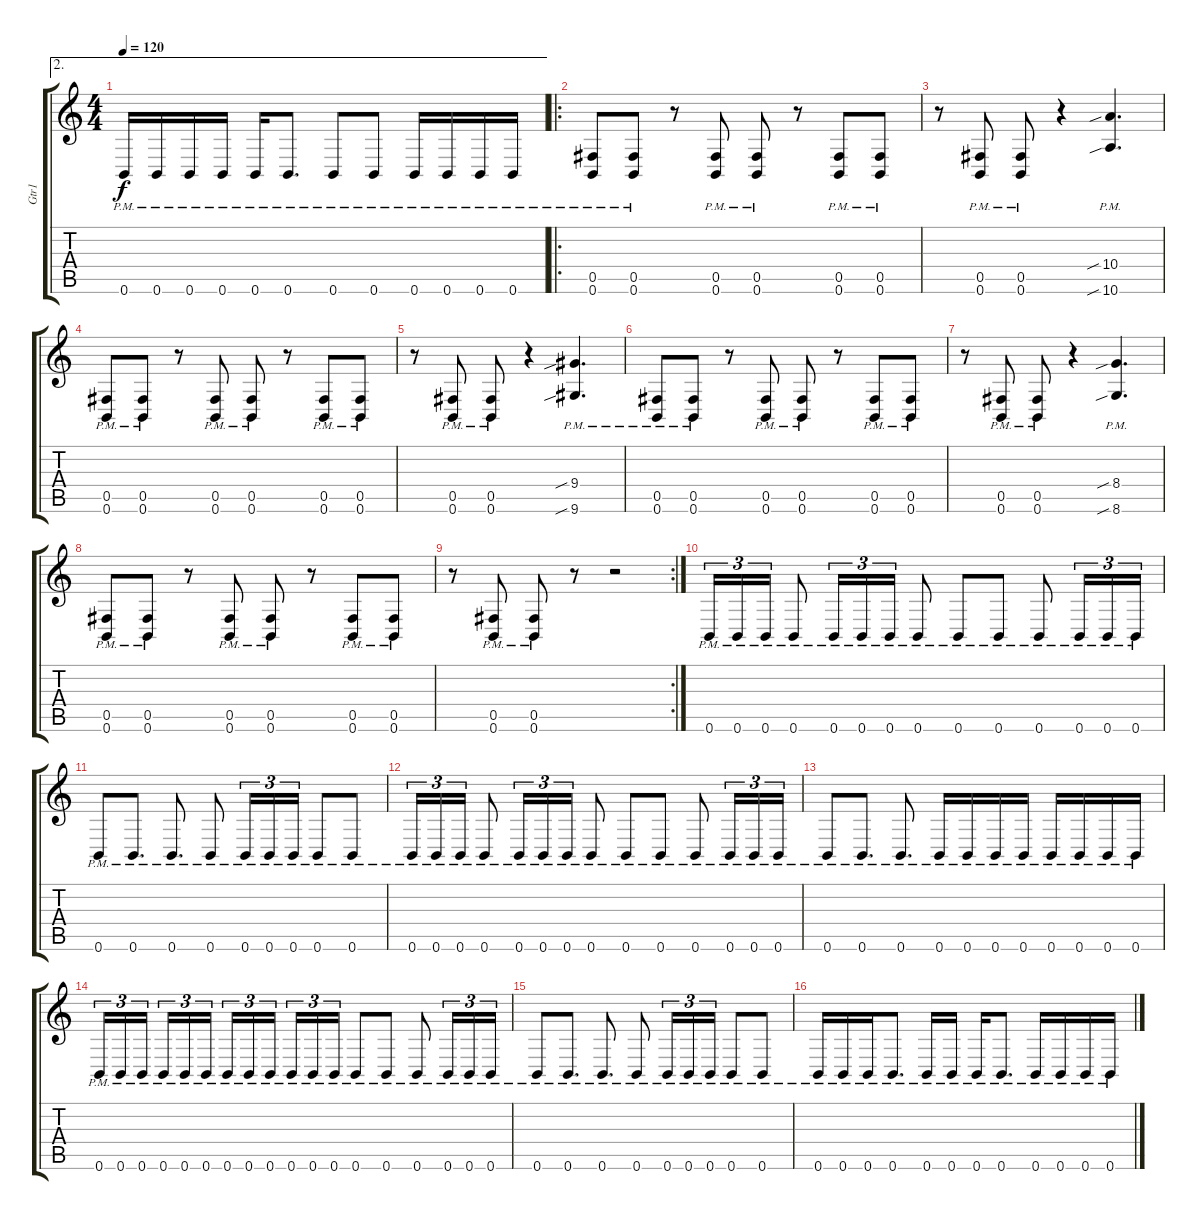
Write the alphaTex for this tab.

\track ("Gtr1" "Gtr1") {instrument acousticguitarsteel}
\staff {score tabs}
\tuning (Eb4 B3 Gb3 B2 Gb2 B1) {hide}
\ae 2
\ts (4 4)
\tempo 120
\clef g2
\ks c
0.6{pm t}.16{dy f} 0.6{pm}.16 0.6{pm}.16 0.6{pm}.16 0.6{pm}.16 0.6{pm}.8{d} 0.6{pm}.8 0.6{pm}.8 0.6{pm}.16 0.6{pm}.16 0.6{pm}.16 0.6{pm}.16 |
\ro
(0.5{pm} 0.6).8 (0.5{pm} 0.6).8 r.8 (0.5{pm} 0.6).8 (0.5{pm} 0.6).8 r.8 (0.5{pm} 0.6).8 (0.5{pm} 0.6).8 |
r.8 (0.5{pm} 0.6).8 (0.5{pm} 0.6).8 r.4 (10.4{sib} 10.6{sib pm}).4{d} |
(0.5{pm} 0.6).8 (0.5{pm} 0.6).8 r.8 (0.5{pm} 0.6).8 (0.5{pm} 0.6).8 r.8 (0.5{pm} 0.6).8 (0.5{pm} 0.6).8 |
r.8 (0.5{pm} 0.6).8 (0.5{pm} 0.6).8 r.4 (9.4{sib} 9.6{sib pm}).4{d} |
(0.5{pm} 0.6).8 (0.5{pm} 0.6).8 r.8 (0.5{pm} 0.6).8 (0.5{pm} 0.6).8 r.8 (0.5{pm} 0.6).8 (0.5{pm} 0.6).8 |
r.8 (0.5{pm} 0.6).8 (0.5{pm} 0.6).8 r.4 (8.4{sib} 8.6{sib pm}).4{d} |
(0.5{pm} 0.6).8 (0.5{pm} 0.6).8 r.8 (0.5{pm} 0.6).8 (0.5{pm} 0.6).8 r.8 (0.5{pm} 0.6).8 (0.5{pm} 0.6).8 |
\rc 2
r.8 (0.5{pm} 0.6).8 (0.5{pm} 0.6).8 r.8 r.2 |
0.6{pm}.16{tu (3 2)} 0.6{pm}.16{tu (3 2)} 0.6{pm}.16{tu (3 2)} 0.6{pm}.8 0.6{pm}.16{tu (3 2)} 0.6{pm}.16{tu (3 2)} 0.6{pm}.16{tu (3 2)} 0.6{pm}.8 0.6{pm}.8 0.6{pm}.8 0.6{pm}.8 0.6{pm}.16{tu (3 2)} 0.6{pm}.16{tu (3 2)} 0.6{pm}.16{tu (3 2)} |
0.6{pm}.8 0.6{pm}.8{d} 0.6{pm}.8{d} 0.6{pm}.8 0.6{pm}.16{tu (3 2)} 0.6{pm}.16{tu (3 2)} 0.6{pm}.16{tu (3 2)} 0.6{pm}.8 0.6{pm}.8 |
0.6{pm}.16{tu (3 2)} 0.6{pm}.16{tu (3 2)} 0.6{pm}.16{tu (3 2)} 0.6{pm}.8 0.6{pm}.16{tu (3 2)} 0.6{pm}.16{tu (3 2)} 0.6{pm}.16{tu (3 2)} 0.6{pm}.8 0.6{pm}.8 0.6{pm}.8 0.6{pm}.8 0.6{pm}.16{tu (3 2)} 0.6{pm}.16{tu (3 2)} 0.6{pm}.16{tu (3 2)} |
0.6{pm}.8 0.6{pm}.8{d} 0.6{pm}.8{d} 0.6{pm}.16 0.6{pm}.16 0.6{pm}.16 0.6{pm}.16 0.6{pm}.16 0.6{pm}.16 0.6{pm}.16 0.6{pm}.16 |
0.6{pm}.16{tu (3 2)} 0.6{pm}.16{tu (3 2)} 0.6{pm}.16{tu (3 2) beam splitsecondary} 0.6{pm}.16{tu (3 2)} 0.6{pm}.16{tu (3 2)} 0.6{pm}.16{tu (3 2)} 0.6{pm}.16{tu (3 2)} 0.6{pm}.16{tu (3 2)} 0.6{pm}.16{tu (3 2) beam splitsecondary} 0.6{pm}.16{tu (3 2)} 0.6{pm}.16{tu (3 2)} 0.6{pm}.16{tu (3 2)} 0.6{pm}.8 0.6{pm}.8 0.6{pm}.8 0.6{pm}.16{tu (3 2)} 0.6{pm}.16{tu (3 2)} 0.6{pm}.16{tu (3 2)} |
0.6{pm}.8 0.6{pm}.8{d} 0.6{pm}.8{d} 0.6{pm}.8 0.6{pm}.16{tu (3 2)} 0.6{pm}.16{tu (3 2)} 0.6{pm}.16{tu (3 2)} 0.6{pm}.8 0.6{pm}.8 |
0.6{pm}.16 0.6{pm}.16 0.6{pm}.16 0.6{pm}.8{d} 0.6{pm}.16 0.6{pm}.16 0.6{pm}.16 0.6{pm}.8{d} 0.6{pm}.16 0.6{pm}.16 0.6{pm}.16 0.6{pm}.16
